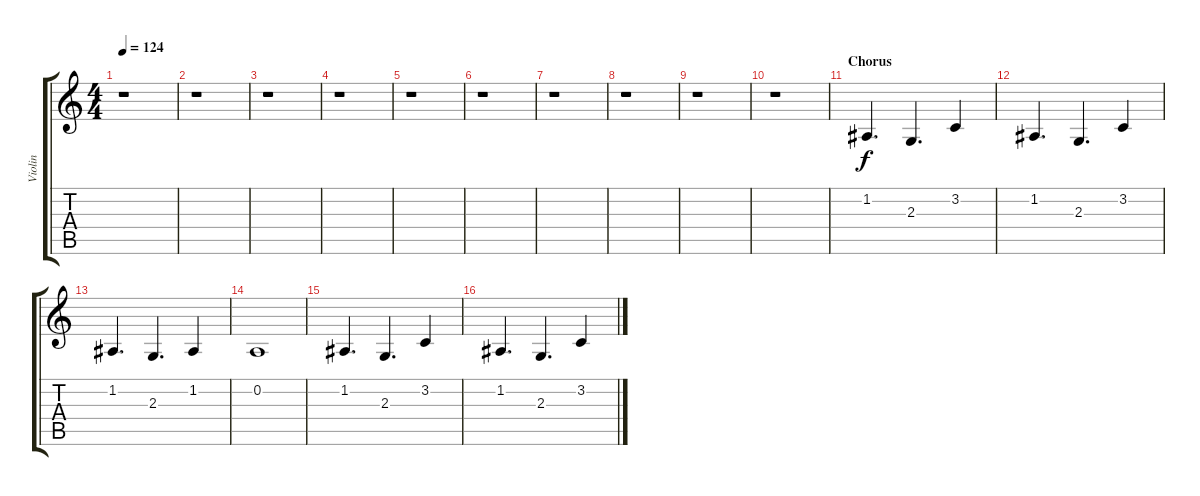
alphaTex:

\track ("Violin" "Violin") {instrument violin}
\staff {score tabs}
\tuning (D4 A3 F3 C3 G2 D2) {hide}
\ts (4 4)
\tempo 124
\clef g2
\ks c
r.1{dy f} |
r.1 |
r.1 |
r.1 |
r.1 |
r.1 |
r.1 |
r.1 |
r.1 |
r.1 |
\section ("" "Chorus")
1.2.4{d} 2.3.4{d} 3.2.4 |
1.2.4{d} 2.3.4{d} 3.2.4 |
1.2.4{d} 2.3.4{d} 1.2.4 |
0.2.1 |
1.2.4{d} 2.3.4{d} 3.2.4 |
1.2.4{d} 2.3.4{d} 3.2.4
